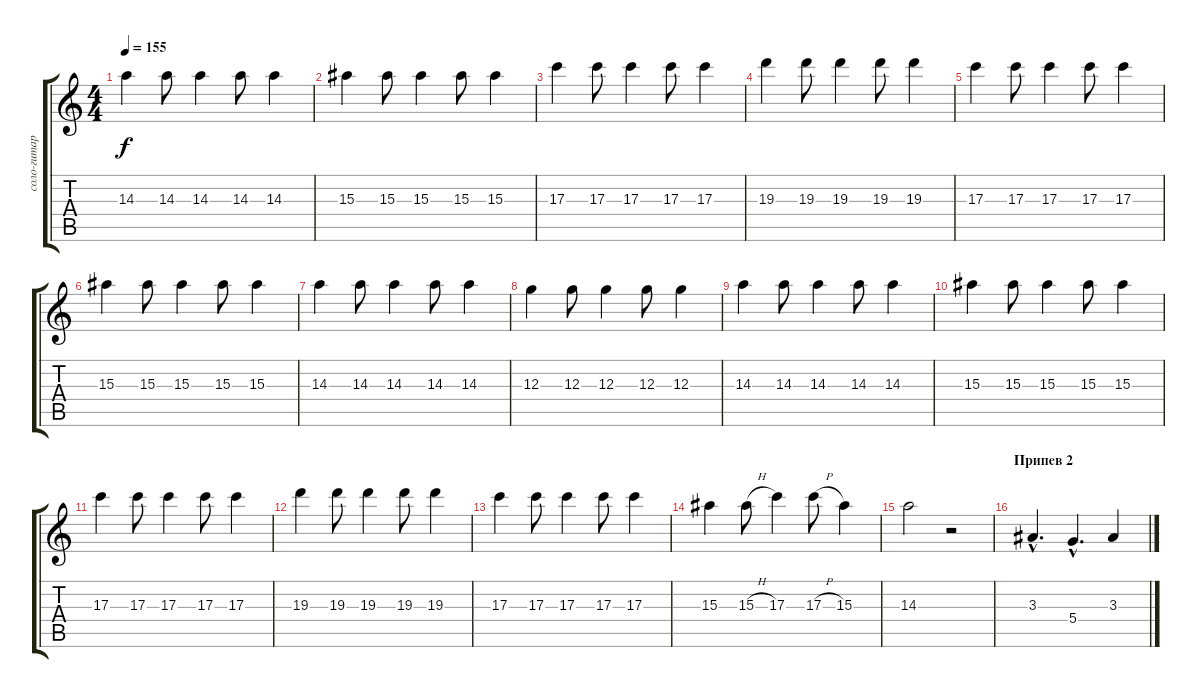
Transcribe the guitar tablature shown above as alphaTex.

\track ("соло-гитара Shura Bi" "соло-гитар") {instrument electricguitarjazz}
\staff {score tabs}
\tuning (E4 B3 G3 D3 A2 E2) {hide}
\ts (4 4)
\tempo 155
\clef g2
\ks c
14.3.4{dy f} 14.3.8 14.3.4 14.3.8 14.3.4 |
15.3.4 15.3.8 15.3.4 15.3.8 15.3.4 |
17.3.4 17.3.8 17.3.4 17.3.8 17.3.4 |
19.3.4 19.3.8 19.3.4 19.3.8 19.3.4 |
17.3.4 17.3.8 17.3.4 17.3.8 17.3.4 |
15.3.4 15.3.8 15.3.4 15.3.8 15.3.4 |
14.3.4 14.3.8 14.3.4 14.3.8 14.3.4 |
12.3.4 12.3.8 12.3.4 12.3.8 12.3.4 |
14.3.4 14.3.8 14.3.4 14.3.8 14.3.4 |
15.3.4 15.3.8 15.3.4 15.3.8 15.3.4 |
17.3.4 17.3.8 17.3.4 17.3.8 17.3.4 |
19.3.4 19.3.8 19.3.4 19.3.8 19.3.4 |
17.3.4 17.3.8 17.3.4 17.3.8 17.3.4 |
15.3.4 15.3{h}.8 17.3.4 17.3{h}.8 15.3.4 |
14.3.2 r.2 |
\section ("" "Припев 2")
3.3{hac}.4{d} 5.4{hac}.4{d} 3.3.4
